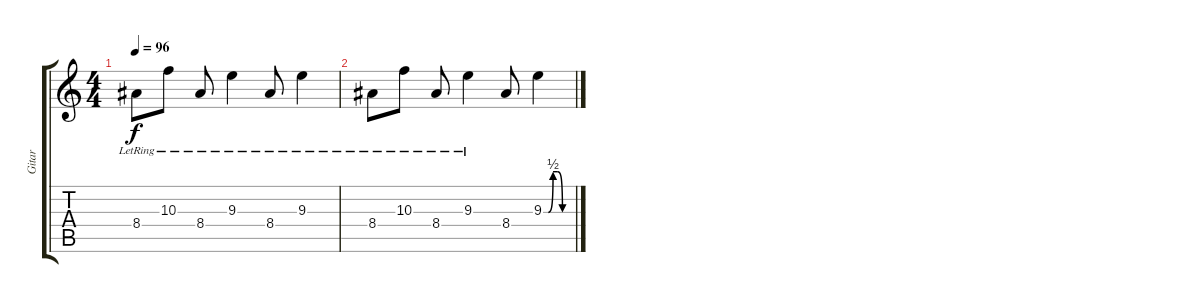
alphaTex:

\track ("Gitar " "Gitar ") {instrument electricguitarjazz}
\staff {score tabs}
\tuning (E4 B3 G3 D3 A2 E2) {hide}
\ts (4 4)
\tempo 96
\clef g2
\ks c
8.4{lr}.8{dy f} 10.3{lr}.8 8.4{lr}.8 9.3{lr}.4 8.4{lr}.8 9.3{lr}.4 |
8.4{lr}.8 10.3{lr}.8 8.4{lr}.8 9.3{lr}.4 8.4.8 9.3{be (custom 0 0 10 0 20 2 30 2 40 0 60 0)}.4
